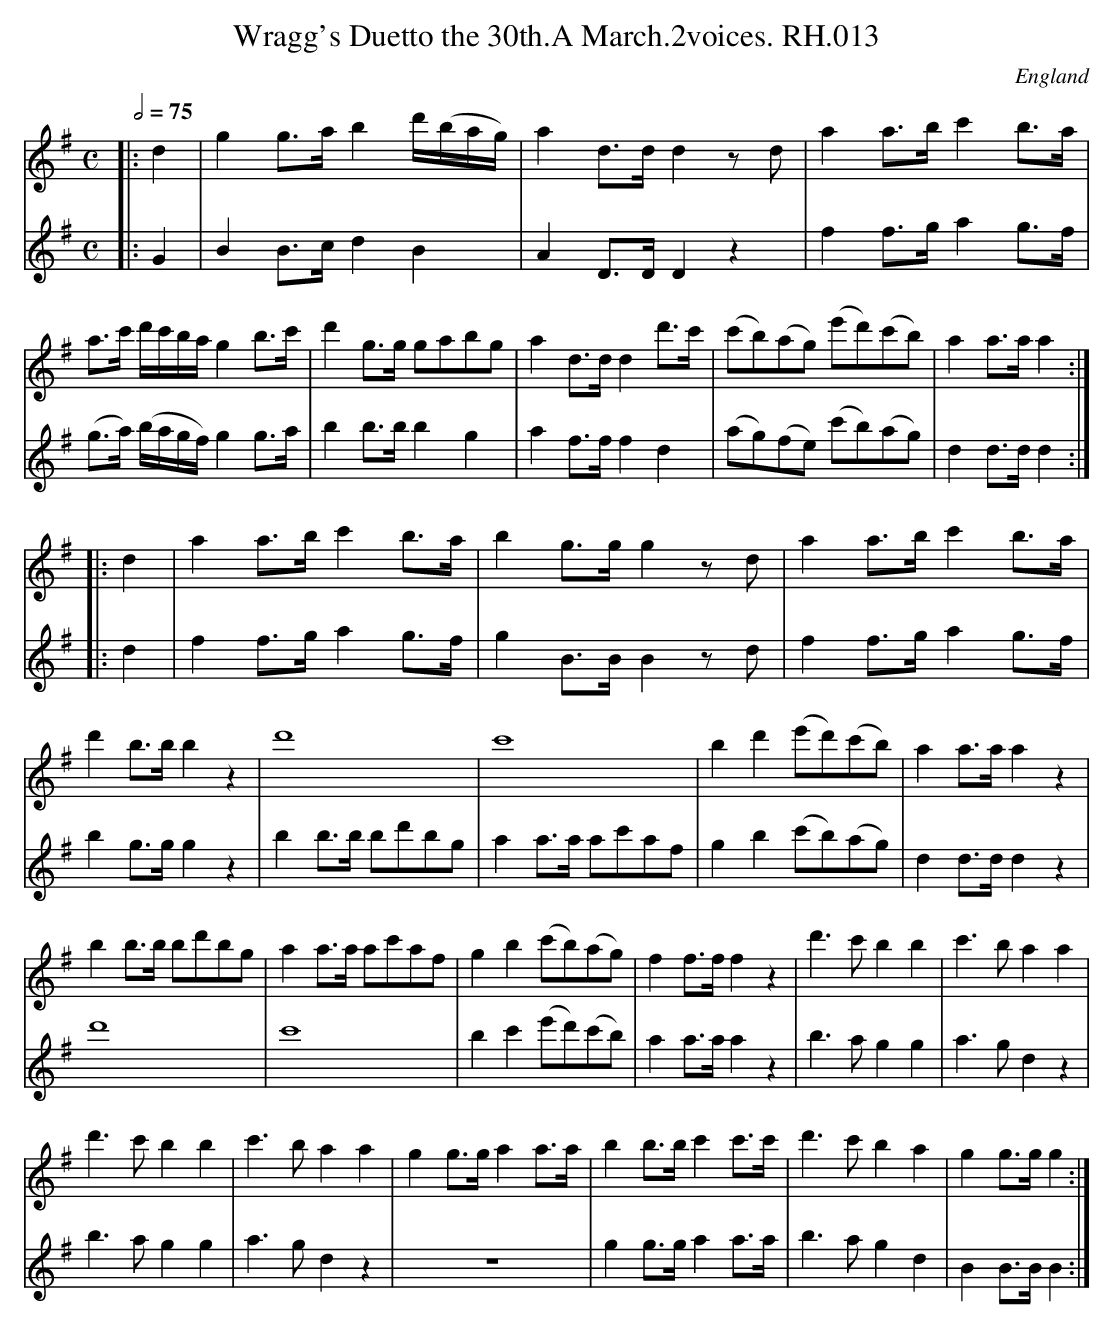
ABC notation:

X:1
T:Wragg's Duetto the 30th.A March.2voices. RH.013
O:England
M:C
L:1/8
Q:2/4=75
K:G major
[V:1]|:d2|g2g>a b2d'/(b/a/g/)|a2d>d d2zd|a2a>b c'2b>a|
[V:2]|:G2|B2B>c d2B2|A2D>D D2z2|f2f>g a2g>f|
[V:1] a>c' d'/c'/b/a/ g2b>c'|d'2g>g gabg|a2d>d d2d'>c'|(c'b)(ag) (e'd')(c'b)|a2a>a a2:|
[V:2] (g>a) (b/a/g/f/) g2g>a|b2b>b b2g2|a2f>f f2d2|(ag)(fe) (c'b)(ag)|d2d>d d2:|
[V:1]|:d2|a2a>b c'2b>a|b2g>g g2zd|a2a>b c'2b>a|
[V:2]|:d2|f2f>g a2g>f|g2B>B B2zd|f2f>g a2g>f|
[V:1] d'2b>b b2z2|d'8|c'8|b2d'2 (e'd')(c'b)|a2a>a a2z2|
[V:2] b2g>g g2z2|b2b>b bd'bg|a2a>a ac'af|g2b2 (c'b)(ag)|d2d>dd2z2|
[V:1] b2b>b bd'bg|a2a>a ac'af|g2b2 (c'b)(ag)|f2f>f f2z2|d'3c' b2b2|c'3b a2a2|
[V:2] d'8|c'8|b2c'2 (e'd')(c'b)|a2a>a a2z2|b3a g2g2|a3g d2z2|
[V:1] d'3c' b2b2|c'3b a2a2|g2g>g a2a>a|b2b>b c'2c'>c'|d'3c' b2a2|g2g>g g2:|
[V:2] b3a g2g2|a3g d2z2|z8|g2g>g a2a>a|b3a g2d2|B2B>B B2:|
